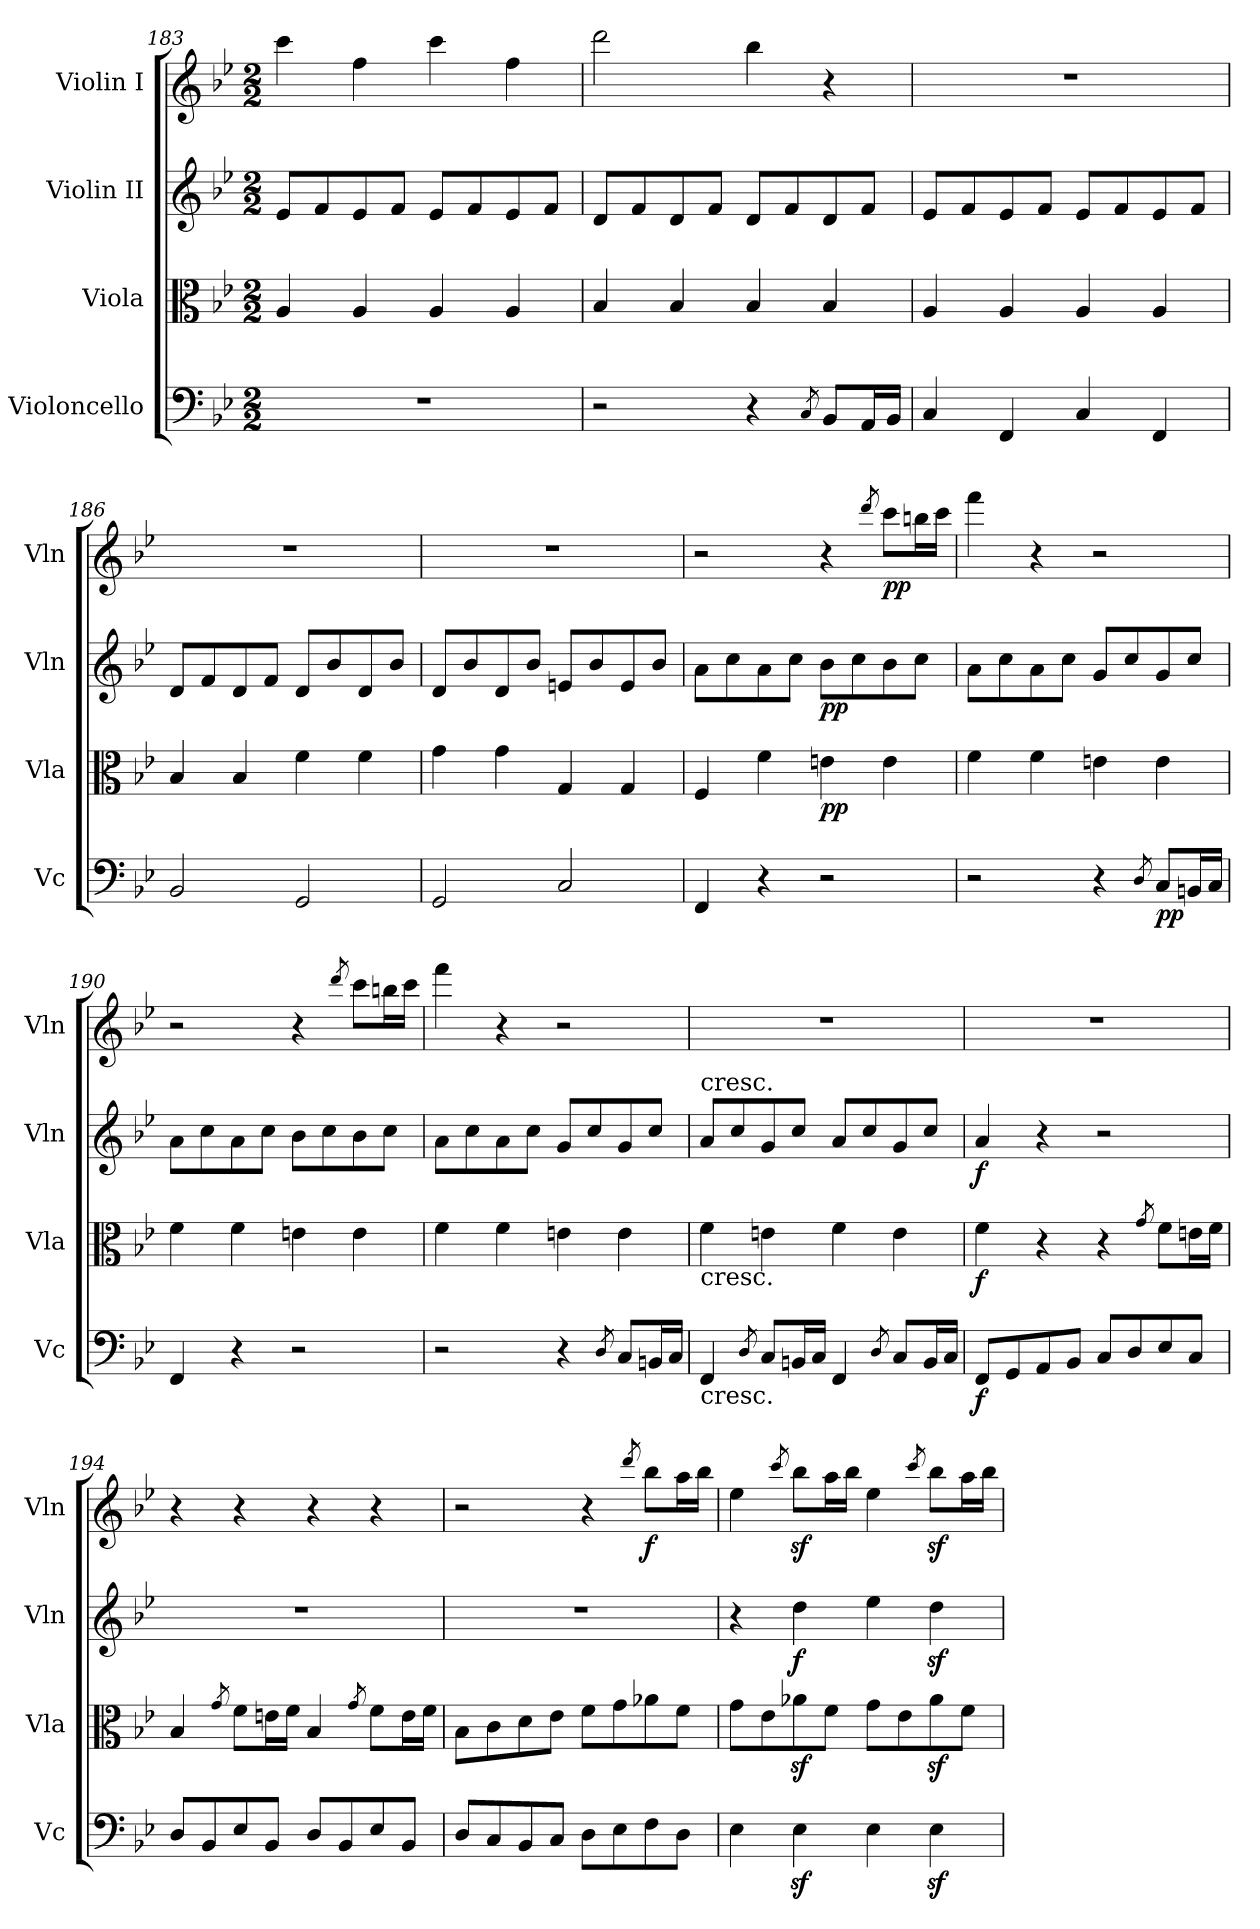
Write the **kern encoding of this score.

**kern	**dynam	**kern	**dynam	**kern	**dynam	**kern	**dynam
*part4	*part4	*part3	*part3	*part2	*part2	*part1	*part1
*staff4	*staff4	*staff3	*staff3	*staff2	*staff2	*staff1	*staff1
*I"Violoncello	*	*I"Viola	*	*I"Violin II	*	*I"Violin I	*
*I'Vc	*	*I'Vla	*	*I'Vln	*	*I'Vln	*
!!LO:PB:g=z
*clefF4	*	*clefC3	*	*clefG2	*	*clefG2	*
*k[b-e-]	*	*k[b-e-]	*	*k[b-e-]	*	*k[b-e-]	*
*B-:	*	*B-:	*	*B-:	*	*B-:	*
*M2/2	*	*M2/2	*	*M2/2	*	*M2/2	*
=183	=183	=183	=183	=183	=183	=183	=183
1r	.	4A/	.	8e-/L	.	4ccc\	.
.	.	.	.	8f/	.	.	.
.	.	4A/	.	8e-/	.	4ff\	.
.	.	.	.	8f/J	.	.	.
.	.	4A/	.	8e-/L	.	4ccc\	.
.	.	.	.	8f/	.	.	.
.	.	4A/	.	8e-/	.	4ff\	.
.	.	.	.	8f/J	.	.	.
=184	=184	=184	=184	=184	=184	=184	=184
2r	.	4B-/	.	8d/L	.	2ddd\	.
.	.	.	.	8f/	.	.	.
.	.	4B-/	.	8d/	.	.	.
.	.	.	.	8f/J	.	.	.
4r	.	4B-/	.	8d/L	.	4bb-\	.
.	.	.	.	8f/	.	.	.
8qC/	.	.	.	.	.	.	.
8BB-/L	.	4B-/	.	8d/	.	4r	.
16AA/L	.	.	.	8f/J	.	.	.
16BB-/JJ	.	.	.	.	.	.	.
=185	=185	=185	=185	=185	=185	=185	=185
4C/	.	4A/	.	8e-/L	.	1r	.
.	.	.	.	8f/	.	.	.
4FF/	.	4A/	.	8e-/	.	.	.
.	.	.	.	8f/J	.	.	.
4C/	.	4A/	.	8e-/L	.	.	.
.	.	.	.	8f/	.	.	.
4FF/	.	4A/	.	8e-/	.	.	.
.	.	.	.	8f/J	.	.	.
=186	=186	=186	=186	=186	=186	=186	=186
2BB-/	.	4B-/	.	8d/L	.	1r	.
.	.	.	.	8f/	.	.	.
.	.	4B-/	.	8d/	.	.	.
.	.	.	.	8f/J	.	.	.
2GG/	.	4f\	.	8d/L	.	.	.
.	.	.	.	8b-/	.	.	.
.	.	4f\	.	8d/	.	.	.
.	.	.	.	8b-/J	.	.	.
!!LO:PB:g=z
=187	=187	=187	=187	=187	=187	=187	=187
2GG/	.	4g\	.	8d/L	.	1r	.
.	.	.	.	8b-/	.	.	.
.	.	4g\	.	8d/	.	.	.
.	.	.	.	8b-/J	.	.	.
2C/	.	4G/	.	8en/L	.	.	.
.	.	.	.	8b-/	.	.	.
.	.	4G/	.	8e/	.	.	.
.	.	.	.	8b-/J	.	.	.
=188	=188	=188	=188	=188	=188	=188	=188
4FF/	.	4F/	.	8a\L	.	2r	.
.	.	.	.	8cc\	.	.	.
4r	.	4f\	.	8a\	.	.	.
.	.	.	.	8cc\J	.	.	.
!	!	!	!LO:DY:b	!	!LO:DY:b	!	!
2r	.	4en\	pp	8b-\L	pp	4r	.
.	.	.	.	8cc\	.	.	.
.	.	.	.	.	.	8qddd/	.
!	!	!	!	!	!	!	!LO:DY:b
.	.	4e\	.	8b-\	.	8ccc\L	pp
.	.	.	.	8cc\J	.	16bbn\L	.
.	.	.	.	.	.	16ccc\JJ	.
=189	=189	=189	=189	=189	=189	=189	=189
2r	.	4f\	.	8a\L	.	4fff\	.
.	.	.	.	8cc\	.	.	.
.	.	4f\	.	8a\	.	4r	.
.	.	.	.	8cc\J	.	.	.
4r	.	4en\	.	8g/L	.	2r	.
.	.	.	.	8cc/	.	.	.
8qD/	.	.	.	.	.	.	.
!	!LO:DY:b	!	!	!	!	!	!
8C/L	pp	4e\	.	8g/	.	.	.
16BBn/L	.	.	.	8cc/J	.	.	.
16C/JJ	.	.	.	.	.	.	.
=190	=190	=190	=190	=190	=190	=190	=190
4FF/	.	4f\	.	8a\L	.	2r	.
.	.	.	.	8cc\	.	.	.
4r	.	4f\	.	8a\	.	.	.
.	.	.	.	8cc\J	.	.	.
2r	.	4en\	.	8b-\L	.	4r	.
.	.	.	.	8cc\	.	.	.
.	.	.	.	.	.	8qddd/	.
.	.	4e\	.	8b-\	.	8ccc\L	.
.	.	.	.	8cc\J	.	16bbn\L	.
.	.	.	.	.	.	16ccc\JJ	.
!!LO:LB:g=z
=191	=191	=191	=191	=191	=191	=191	=191
2r	.	4f\	.	8a\L	.	4fff\	.
.	.	.	.	8cc\	.	.	.
.	.	4f\	.	8a\	.	4r	.
.	.	.	.	8cc\J	.	.	.
4r	.	4en\	.	8g/L	.	2r	.
.	.	.	.	8cc/	.	.	.
8qD/	.	.	.	.	.	.	.
8C/L	.	4e\	.	8g/	.	.	.
16BBn/L	.	.	.	8cc/J	.	.	.
16C/JJ	.	.	.	.	.	.	.
=192	=192	=192	=192	=192	=192	=192	=192
!	!	!	!	!LO:TX:a:t=cresc.	!	!	!
!	!	!LO:TX:b:t=cresc.	!	!	!	!	!
!LO:TX:b:t=cresc.	!	!	!	!	!	!	!
4FF/	.	4f\	.	8a/L	.	1r	.
.	.	.	.	8cc/	.	.	.
8qD/	.	.	.	.	.	.	.
8C/L	.	4en\	.	8g/	.	.	.
16BBn/L	.	.	.	8cc/J	.	.	.
16C/JJ	.	.	.	.	.	.	.
4FF/	.	4f\	.	8a/L	.	.	.
.	.	.	.	8cc/	.	.	.
8qD/	.	.	.	.	.	.	.
8C/L	.	4e\	.	8g/	.	.	.
16BB/L	.	.	.	8cc/J	.	.	.
16C/JJ	.	.	.	.	.	.	.
=193	=193	=193	=193	=193	=193	=193	=193
!	!LO:DY:b	!	!LO:DY:b	!	!LO:DY:b	!	!
8FF/L	f	4f\	f	4a/	f	1r	.
8GG/	.	.	.	.	.	.	.
8AA/	.	4r	.	4r	.	.	.
8BB-/J	.	.	.	.	.	.	.
8C/L	.	4r	.	2r	.	.	.
8D/	.	.	.	.	.	.	.
.	.	8qg/	.	.	.	.	.
8E-/	.	8f\L	.	.	.	.	.
8C/J	.	16en\L	.	.	.	.	.
.	.	16f\JJ	.	.	.	.	.
!!LO:PB:g=z
=194	=194	=194	=194	=194	=194	=194	=194
8D/L	.	4B-/	.	1r	.	4r	.
8BB-/	.	.	.	.	.	.	.
.	.	8qg/	.	.	.	.	.
8E-/	.	8f\L	.	.	.	4r	.
8BB-/J	.	16en\L	.	.	.	.	.
.	.	16f\JJ	.	.	.	.	.
8D/L	.	4B-/	.	.	.	4r	.
8BB-/	.	.	.	.	.	.	.
.	.	8qg/	.	.	.	.	.
8E-/	.	8f\L	.	.	.	4r	.
8BB-/J	.	16e\L	.	.	.	.	.
.	.	16f\JJ	.	.	.	.	.
=195	=195	=195	=195	=195	=195	=195	=195
8D/L	.	8B-\L	.	1r	.	2r	.
8C/	.	8c\	.	.	.	.	.
8BB-/	.	8d\	.	.	.	.	.
8C/J	.	8e-\J	.	.	.	.	.
8D\L	.	8f\L	.	.	.	4r	.
8E-\	.	8g\	.	.	.	.	.
.	.	.	.	.	.	8qddd/	.
!	!	!	!	!	!	!	!LO:DY:b
8F\	.	8a-X\	.	.	.	8bb-\L	f
8D\J	.	8f\J	.	.	.	16aa\L	.
.	.	.	.	.	.	16bb-\JJ	.
=196	=196	=196	=196	=196	=196	=196	=196
4E-\	.	8g\L	.	4r	.	4ee-\	.
.	.	8e-\	.	.	.	.	.
.	.	.	.	.	.	8qccc/	.
!	!	!	!	!	!LO:DY:b	!	!
4E-z<\	.	8a-Xz<\	.	4dd\	f	8bb-z<\L	.
.	.	8f\J	.	.	.	16aa\L	.
.	.	.	.	.	.	16bb-\JJ	.
4E-\	.	8g\L	.	4ee-\	.	4ee-\	.
.	.	8e-\	.	.	.	.	.
.	.	.	.	.	.	8qccc/	.
4E-z<\	.	8a-z<\	.	4ddz<\	.	8bb-z<\L	.
.	.	8f\J	.	.	.	16aa\L	.
.	.	.	.	.	.	16bb-\JJ	.
=	=	=	=	=	=	=	=
*-	*-	*-	*-	*-	*-	*-	*-
